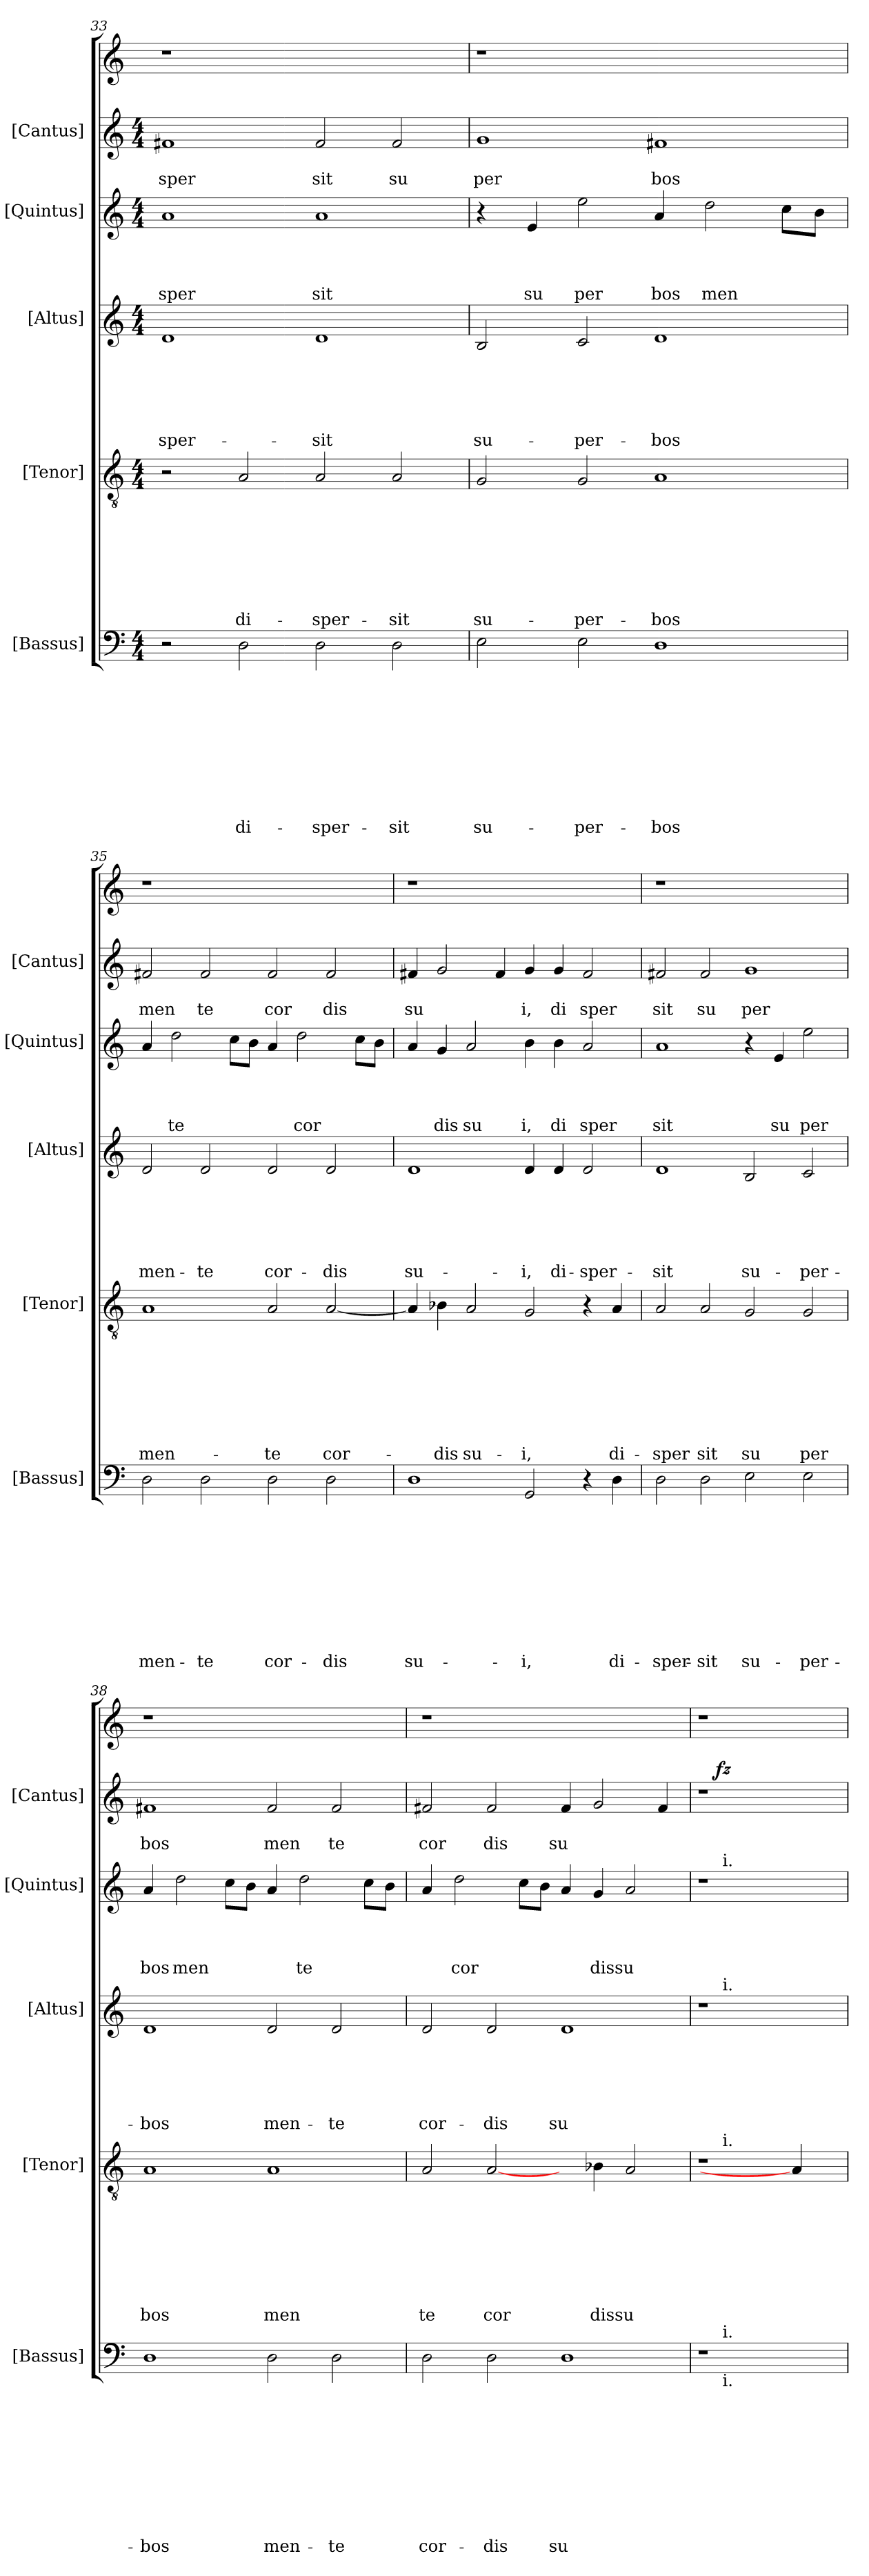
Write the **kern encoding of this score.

**kern	**text	**text	**text	**text	**text	**text	**text	**text	**text	**text	**kern	**text	**text	**text	**text	**text	**text	**text	**text	**dynam	**kern	**text	**text	**text	**text	**text	**text	**kern	**text	**text	**text	**text	**kern	**text	**text	**dynam	**kern
*part6	*part6	*part6	*part6	*part6	*part6	*part6	*part6	*part6	*part6	*part6	*part5	*part5	*part5	*part5	*part5	*part5	*part5	*part5	*part5	*part5	*part4	*part4	*part4	*part4	*part4	*part4	*part4	*part3	*part3	*part3	*part3	*part3	*part2	*part2	*part2	*part2	*part1
*staff6	*staff6	*staff6	*staff6	*staff6	*staff6	*staff6	*staff6	*staff6	*staff6	*staff6	*staff5	*staff5	*staff5	*staff5	*staff5	*staff5	*staff5	*staff5	*staff5	*staff5	*staff4	*staff4	*staff4	*staff4	*staff4	*staff4	*staff4	*staff3	*staff3	*staff3	*staff3	*staff3	*staff2	*staff2	*staff2	*staff2	*staff1
*I"[Bassus]	*	*	*	*	*	*	*	*	*	*	*I"[Tenor]	*	*	*	*	*	*	*	*	*	*I"[Altus]	*	*	*	*	*	*	*I"[Quintus]	*	*	*	*	*I"[Cantus]	*	*	*	*
*I'[Bassus]	*	*	*	*	*	*	*	*	*	*	*I'[Tenor]	*	*	*	*	*	*	*	*	*	*I'[Altus]	*	*	*	*	*	*	*I'[Quintus]	*	*	*	*	*I'[Cantus]	*	*	*	*
!!LO:PB:g=z
*clefF4	*	*	*	*	*	*	*	*	*	*	*clefGv2	*	*	*	*	*	*	*	*	*	*clefG2	*	*	*	*	*	*	*clefG2	*	*	*	*	*clefG2	*	*	*	*clefG2
*k[]	*	*	*	*	*	*	*	*	*	*	*k[]	*	*	*	*	*	*	*	*	*	*k[]	*	*	*	*	*	*	*k[]	*	*	*	*	*k[]	*	*	*	*k[]
*C:	*	*	*	*	*	*	*	*	*	*	*C:	*	*	*	*	*	*	*	*	*	*C:	*	*	*	*	*	*	*C:	*	*	*	*	*C:	*	*	*	*C:
*M4/4	*	*	*	*	*	*	*	*	*	*	*M4/4	*	*	*	*	*	*	*	*	*	*M4/4	*	*	*	*	*	*	*M4/4	*	*	*	*	*M4/4	*	*	*	*
=33	=33	=33	=33	=33	=33	=33	=33	=33	=33	=33	=33	=33	=33	=33	=33	=33	=33	=33	=33	=33	=33	=33	=33	=33	=33	=33	=33	=33	=33	=33	=33	=33	=33	=33	=33	=33	=33
!	!	!	!	!	!	!	!	!	!	!	!	!	!	!	!	!	!	!	!	!	!	!	!	!	!	!	!LO:LY:b	!	!	!	!	!LO:LY:b	!	!	!LO:LY:b	!	!
2r	.	.	.	.	.	.	.	.	.	.	2r	.	.	.	.	.	.	.	.	.	1d	.	.	.	.	.	sper-	1a	.	.	.	-sper	1f#X	.	sper	.	1r
!	!	!	!	!	!	!	!	!	!	!LO:LY:b	!	!	!	!	!	!	!	!	!LO:LY:b	!	!	!	!	!	!	!	!	!	!	!	!	!	!	!	!	!	!
2D\	.	.	.	.	.	.	.	.	.	di-	2A/	.	.	.	.	.	.	.	di-	.	.	.	.	.	.	.	.	.	.	.	.	.	.	.	.	.	.
!	!	!	!	!	!	!	!	!	!	!LO:LY:b	!	!	!	!	!	!	!	!	!LO:LY:b	!	!	!	!	!	!	!	!LO:LY:b	!	!	!	!	!LO:LY:b	!	!	!LO:LY:b	!	!
2D\	.	.	.	.	.	.	.	.	.	-sper-	2A/	.	.	.	.	.	.	.	-sper-	.	1d	.	.	.	.	.	-sit	1a	.	.	.	sit	2f#/	.	sit	.	1ryy
!	!	!	!	!	!	!	!	!	!	!LO:LY:b	!	!	!	!	!	!	!	!	!LO:LY:b	!	!	!	!	!	!	!	!	!	!	!	!	!	!	!	!LO:LY:b	!	!
2D\	.	.	.	.	.	.	.	.	.	-sit	2A/	.	.	.	.	.	.	.	-sit	.	.	.	.	.	.	.	.	.	.	.	.	.	2f#/	.	su	.	.
=34	=34	=34	=34	=34	=34	=34	=34	=34	=34	=34	=34	=34	=34	=34	=34	=34	=34	=34	=34	=34	=34	=34	=34	=34	=34	=34	=34	=34	=34	=34	=34	=34	=34	=34	=34	=34	=34
!	!	!	!	!	!	!	!	!	!	!LO:LY:b	!	!	!	!	!	!	!	!	!LO:LY:b	!	!	!	!	!	!	!	!LO:LY:b	!	!	!	!	!	!	!	!LO:LY:b	!	!
2E\	.	.	.	.	.	.	.	.	.	su-	2G/	.	.	.	.	.	.	.	su-	.	2B/	.	.	.	.	.	su-	4r	.	.	.	.	1g	.	per	.	1r
!	!	!	!	!	!	!	!	!	!	!	!	!	!	!	!	!	!	!	!	!	!	!	!	!	!	!	!	!	!	!	!	!LO:LY:b	!	!	!	!	!
.	.	.	.	.	.	.	.	.	.	.	.	.	.	.	.	.	.	.	.	.	.	.	.	.	.	.	.	4e/	.	.	.	su	.	.	.	.	.
!	!	!	!	!	!	!	!	!	!	!LO:LY:b	!	!	!	!	!	!	!	!	!LO:LY:b	!	!	!	!	!	!	!	!LO:LY:b	!	!	!	!	!LO:LY:b	!	!	!	!	!
2E\	.	.	.	.	.	.	.	.	.	-per-	2G/	.	.	.	.	.	.	.	-per-	.	2c/	.	.	.	.	.	-per-	2ee\	.	.	.	per	.	.	.	.	.
!	!	!	!	!	!	!	!	!	!	!LO:LY:b	!	!	!	!	!	!	!	!	!LO:LY:b	!	!	!	!	!	!	!	!LO:LY:b	!	!	!	!	!LO:LY:b	!	!	!LO:LY:b	!	!
1D	.	.	.	.	.	.	.	.	.	-bos	1A	.	.	.	.	.	.	.	-bos	.	1d	.	.	.	.	.	-bos	4a/	.	.	.	bos	1f#X	.	bos	.	1ryy
!	!	!	!	!	!	!	!	!	!	!	!	!	!	!	!	!	!	!	!	!	!	!	!	!	!	!	!	!	!	!	!	!LO:LY:b	!	!	!	!	!
.	.	.	.	.	.	.	.	.	.	.	.	.	.	.	.	.	.	.	.	.	.	.	.	.	.	.	.	2dd\	.	.	.	men	.	.	.	.	.
.	.	.	.	.	.	.	.	.	.	.	.	.	.	.	.	.	.	.	.	.	.	.	.	.	.	.	.	8cc\L	.	.	.	.	.	.	.	.	.
.	.	.	.	.	.	.	.	.	.	.	.	.	.	.	.	.	.	.	.	.	.	.	.	.	.	.	.	8b\J	.	.	.	.	.	.	.	.	.
=35	=35	=35	=35	=35	=35	=35	=35	=35	=35	=35	=35	=35	=35	=35	=35	=35	=35	=35	=35	=35	=35	=35	=35	=35	=35	=35	=35	=35	=35	=35	=35	=35	=35	=35	=35	=35	=35
!	!	!	!	!	!	!	!	!	!	!LO:LY:b	!	!	!	!	!	!	!	!	!LO:LY:b	!	!	!	!	!	!	!	!LO:LY:b	!	!	!	!	!	!	!	!LO:LY:b	!	!
2D\	.	.	.	.	.	.	.	.	.	men-	1A	.	.	.	.	.	.	.	men-	.	2d/	.	.	.	.	.	men-	4a/	.	.	.	.	2f#X/	.	men	.	1r
!	!	!	!	!	!	!	!	!	!	!	!	!	!	!	!	!	!	!	!	!	!	!	!	!	!	!	!	!	!	!	!	!LO:LY:b	!	!	!	!	!
.	.	.	.	.	.	.	.	.	.	.	.	.	.	.	.	.	.	.	.	.	.	.	.	.	.	.	.	2dd\	.	.	.	te	.	.	.	.	.
!	!	!	!	!	!	!	!	!	!	!LO:LY:b	!	!	!	!	!	!	!	!	!	!	!	!	!	!	!	!	!LO:LY:b	!	!	!	!	!	!	!	!LO:LY:b	!	!
2D\	.	.	.	.	.	.	.	.	.	-te	.	.	.	.	.	.	.	.	.	.	2d/	.	.	.	.	.	-te	.	.	.	.	.	2f#/	.	te	.	.
.	.	.	.	.	.	.	.	.	.	.	.	.	.	.	.	.	.	.	.	.	.	.	.	.	.	.	.	8cc\L	.	.	.	.	.	.	.	.	.
.	.	.	.	.	.	.	.	.	.	.	.	.	.	.	.	.	.	.	.	.	.	.	.	.	.	.	.	8b\J	.	.	.	.	.	.	.	.	.
!	!	!	!	!	!	!	!	!	!	!LO:LY:b	!	!	!	!	!	!	!	!	!LO:LY:b	!	!	!	!	!	!	!	!LO:LY:b	!	!	!	!	!	!	!	!LO:LY:b	!	!
2D\	.	.	.	.	.	.	.	.	.	cor-	2A/	.	.	.	.	.	.	.	-te	.	2d/	.	.	.	.	.	cor-	4a/	.	.	.	.	2f#/	.	cor	.	1ryy
!	!	!	!	!	!	!	!	!	!	!	!	!	!	!	!	!	!	!	!	!	!	!	!	!	!	!	!	!	!	!	!	!LO:LY:b	!	!	!	!	!
.	.	.	.	.	.	.	.	.	.	.	.	.	.	.	.	.	.	.	.	.	.	.	.	.	.	.	.	2dd\	.	.	.	cor	.	.	.	.	.
!	!	!	!	!	!	!	!	!	!	!LO:LY:b	!	!	!	!	!	!	!	!	!LO:LY:b	!	!	!	!	!	!	!	!LO:LY:b	!	!	!	!	!	!	!	!LO:LY:b	!	!
2D\	.	.	.	.	.	.	.	.	.	-dis	[<2A/	.	.	.	.	.	.	.	cor-	.	2d/	.	.	.	.	.	-dis	.	.	.	.	.	2f#/	.	dis	.	.
.	.	.	.	.	.	.	.	.	.	.	.	.	.	.	.	.	.	.	.	.	.	.	.	.	.	.	.	8cc\L	.	.	.	.	.	.	.	.	.
.	.	.	.	.	.	.	.	.	.	.	.	.	.	.	.	.	.	.	.	.	.	.	.	.	.	.	.	8b\J	.	.	.	.	.	.	.	.	.
=36	=36	=36	=36	=36	=36	=36	=36	=36	=36	=36	=36	=36	=36	=36	=36	=36	=36	=36	=36	=36	=36	=36	=36	=36	=36	=36	=36	=36	=36	=36	=36	=36	=36	=36	=36	=36	=36
!	!	!	!	!	!	!	!	!	!	!LO:LY:b	!	!	!	!	!	!	!	!	!	!	!	!	!	!	!	!	!LO:LY:b	!	!	!	!	!	!	!	!LO:LY:b	!	!
1D	.	.	.	.	.	.	.	.	.	su-	4A/]	.	.	.	.	.	.	.	.	.	1d	.	.	.	.	.	su-	4a/	.	.	.	.	4f#X/	.	su	.	1r
!	!	!	!	!	!	!	!	!	!	!	!	!	!	!	!	!	!	!	!LO:LY:b	!	!	!	!	!	!	!	!	!	!	!	!	!LO:LY:b	!	!	!	!	!
.	.	.	.	.	.	.	.	.	.	.	4B-X\	.	.	.	.	.	.	.	-dis	.	.	.	.	.	.	.	.	4g/	.	.	.	dis	2g/	.	.	.	.
!	!	!	!	!	!	!	!	!	!	!	!	!	!	!	!	!	!	!	!LO:LY:b	!	!	!	!	!	!	!	!	!	!	!	!	!LO:LY:b	!	!	!	!	!
.	.	.	.	.	.	.	.	.	.	.	2A/	.	.	.	.	.	.	.	su-	.	.	.	.	.	.	.	.	2a/	.	.	.	su	.	.	.	.	.
.	.	.	.	.	.	.	.	.	.	.	.	.	.	.	.	.	.	.	.	.	.	.	.	.	.	.	.	.	.	.	.	.	4f#/	.	.	.	.
!	!	!	!	!	!	!	!	!	!	!LO:LY:b	!	!	!	!	!	!	!	!	!LO:LY:b	!	!	!	!	!	!	!	!LO:LY:b	!	!	!	!	!LO:LY:b	!	!	!LO:LY:b	!	!
2GG/	.	.	.	.	.	.	.	.	.	-i,	2G/	.	.	.	.	.	.	.	-i,	.	4d/	.	.	.	.	.	-i,	4b\	.	.	.	i,	4g/	.	i,	.	1ryy
!	!	!	!	!	!	!	!	!	!	!	!	!	!	!	!	!	!	!	!	!	!	!	!	!	!	!	!LO:LY:b	!	!	!	!	!LO:LY:b	!	!	!LO:LY:b	!	!
.	.	.	.	.	.	.	.	.	.	.	.	.	.	.	.	.	.	.	.	.	4d/	.	.	.	.	.	di-	4b\	.	.	.	di	4g/	.	di	.	.
!	!	!	!	!	!	!	!	!	!	!	!	!	!	!	!	!	!	!	!	!	!	!	!	!	!	!	!LO:LY:b	!	!	!	!	!LO:LY:b	!	!	!LO:LY:b	!	!
4r	.	.	.	.	.	.	.	.	.	.	4r	.	.	.	.	.	.	.	.	.	2d/	.	.	.	.	.	-sper-	2a/	.	.	.	sper	2f#/	.	sper	.	.
!	!	!	!	!	!	!	!	!	!	!LO:LY:b	!	!	!	!	!	!	!	!	!LO:LY:b	!	!	!	!	!	!	!	!	!	!	!	!	!	!	!	!	!	!
4D\	.	.	.	.	.	.	.	.	.	di-	4A/	.	.	.	.	.	.	.	di-	.	.	.	.	.	.	.	.	.	.	.	.	.	.	.	.	.	.
!!LO:LB:g=z
=37	=37	=37	=37	=37	=37	=37	=37	=37	=37	=37	=37	=37	=37	=37	=37	=37	=37	=37	=37	=37	=37	=37	=37	=37	=37	=37	=37	=37	=37	=37	=37	=37	=37	=37	=37	=37	=37
!	!	!	!	!	!	!	!	!	!	!LO:LY:b	!	!	!	!	!	!	!	!	!LO:LY:b	!	!	!	!	!	!	!	!LO:LY:b	!	!	!	!	!LO:LY:b	!	!	!LO:LY:b	!	!
2D\	.	.	.	.	.	.	.	.	.	-sper-	2A/	.	.	.	.	.	.	.	-sper	.	1d	.	.	.	.	.	-sit	1a	.	.	.	sit	2f#X/	.	sit	.	1r
!	!	!	!	!	!	!	!	!	!	!LO:LY:b	!	!	!	!	!	!	!	!	!LO:LY:b	!	!	!	!	!	!	!	!	!	!	!	!	!	!	!	!LO:LY:b	!	!
2D\	.	.	.	.	.	.	.	.	.	-sit	2A/	.	.	.	.	.	.	.	sit	.	.	.	.	.	.	.	.	.	.	.	.	.	2f#/	.	su	.	.
!	!	!	!	!	!	!	!	!	!	!LO:LY:b	!	!	!	!	!	!	!	!	!LO:LY:b	!	!	!	!	!	!	!	!LO:LY:b	!	!	!	!	!	!	!	!LO:LY:b	!	!
2E\	.	.	.	.	.	.	.	.	.	su-	2G/	.	.	.	.	.	.	.	su	.	2B/	.	.	.	.	.	su-	4r	.	.	.	.	1g	.	per	.	1ryy
!	!	!	!	!	!	!	!	!	!	!	!	!	!	!	!	!	!	!	!	!	!	!	!	!	!	!	!	!	!	!	!	!LO:LY:b	!	!	!	!	!
.	.	.	.	.	.	.	.	.	.	.	.	.	.	.	.	.	.	.	.	.	.	.	.	.	.	.	.	4e/	.	.	.	su	.	.	.	.	.
!	!	!	!	!	!	!	!	!	!	!LO:LY:b	!	!	!	!	!	!	!	!	!LO:LY:b	!	!	!	!	!	!	!	!LO:LY:b	!	!	!	!	!LO:LY:b	!	!	!	!	!
2E\	.	.	.	.	.	.	.	.	.	-per-	2G/	.	.	.	.	.	.	.	per	.	2c/	.	.	.	.	.	-per-	2ee\	.	.	.	per	.	.	.	.	.
=38	=38	=38	=38	=38	=38	=38	=38	=38	=38	=38	=38	=38	=38	=38	=38	=38	=38	=38	=38	=38	=38	=38	=38	=38	=38	=38	=38	=38	=38	=38	=38	=38	=38	=38	=38	=38	=38
!	!	!	!	!	!	!	!	!	!	!LO:LY:b	!	!	!	!	!	!	!	!	!LO:LY:b	!	!	!	!	!	!	!	!LO:LY:b	!	!	!	!	!LO:LY:b	!	!	!LO:LY:b	!	!
1D	.	.	.	.	.	.	.	.	.	-bos	1A	.	.	.	.	.	.	.	bos	.	1d	.	.	.	.	.	-bos	4a/	.	.	.	bos	1f#X	.	bos	.	1r
!	!	!	!	!	!	!	!	!	!	!	!	!	!	!	!	!	!	!	!	!	!	!	!	!	!	!	!	!	!	!	!	!LO:LY:b	!	!	!	!	!
.	.	.	.	.	.	.	.	.	.	.	.	.	.	.	.	.	.	.	.	.	.	.	.	.	.	.	.	2dd\	.	.	.	men	.	.	.	.	.
.	.	.	.	.	.	.	.	.	.	.	.	.	.	.	.	.	.	.	.	.	.	.	.	.	.	.	.	8cc\L	.	.	.	.	.	.	.	.	.
.	.	.	.	.	.	.	.	.	.	.	.	.	.	.	.	.	.	.	.	.	.	.	.	.	.	.	.	8b\J	.	.	.	.	.	.	.	.	.
!	!	!	!	!	!	!	!	!	!	!LO:LY:b	!	!	!	!	!	!	!	!	!LO:LY:b	!	!	!	!	!	!	!	!LO:LY:b	!	!	!	!	!	!	!	!LO:LY:b	!	!
2D\	.	.	.	.	.	.	.	.	.	men-	1A	.	.	.	.	.	.	.	men	.	2d/	.	.	.	.	.	men-	4a/	.	.	.	.	2f#/	.	men	.	1ryy
!	!	!	!	!	!	!	!	!	!	!	!	!	!	!	!	!	!	!	!	!	!	!	!	!	!	!	!	!	!	!	!	!LO:LY:b	!	!	!	!	!
.	.	.	.	.	.	.	.	.	.	.	.	.	.	.	.	.	.	.	.	.	.	.	.	.	.	.	.	2dd\	.	.	.	te	.	.	.	.	.
!	!	!	!	!	!	!	!	!	!	!LO:LY:b	!	!	!	!	!	!	!	!	!	!	!	!	!	!	!	!	!LO:LY:b	!	!	!	!	!	!	!	!LO:LY:b	!	!
2D\	.	.	.	.	.	.	.	.	.	-te	.	.	.	.	.	.	.	.	.	.	2d/	.	.	.	.	.	-te	.	.	.	.	.	2f#/	.	te	.	.
.	.	.	.	.	.	.	.	.	.	.	.	.	.	.	.	.	.	.	.	.	.	.	.	.	.	.	.	8cc\L	.	.	.	.	.	.	.	.	.
.	.	.	.	.	.	.	.	.	.	.	.	.	.	.	.	.	.	.	.	.	.	.	.	.	.	.	.	8b\J	.	.	.	.	.	.	.	.	.
=39	=39	=39	=39	=39	=39	=39	=39	=39	=39	=39	=39	=39	=39	=39	=39	=39	=39	=39	=39	=39	=39	=39	=39	=39	=39	=39	=39	=39	=39	=39	=39	=39	=39	=39	=39	=39	=39
!	!	!	!	!	!	!	!	!	!	!LO:LY:b	!	!	!	!	!	!	!	!	!LO:LY:b	!	!	!	!	!	!	!	!LO:LY:b	!	!	!	!	!	!	!	!LO:LY:b	!	!
2D\	.	.	.	.	.	.	.	.	.	cor-	2A/	.	.	.	.	.	.	.	te	.	2d/	.	.	.	.	.	cor-	4a/	.	.	.	.	2f#X/	.	cor	.	1r
!	!	!	!	!	!	!	!	!	!	!	!	!	!	!	!	!	!	!	!	!	!	!	!	!	!	!	!	!	!	!	!	!LO:LY:b	!	!	!	!	!
.	.	.	.	.	.	.	.	.	.	.	.	.	.	.	.	.	.	.	.	.	.	.	.	.	.	.	.	2dd\	.	.	.	cor	.	.	.	.	.
!	!	!	!	!	!	!	!	!	!	!LO:LY:b	!	!	!	!	!	!	!	!	!LO:LY:b	!	!	!	!	!	!	!	!LO:LY:b	!	!	!	!	!	!	!	!LO:LY:b	!	!
2D\	.	.	.	.	.	.	.	.	.	-dis	[2A/	.	.	.	.	.	.	.	cor	.	2d/	.	.	.	.	.	-dis	.	.	.	.	.	2f#/	.	dis	.	.
.	.	.	.	.	.	.	.	.	.	.	.	.	.	.	.	.	.	.	.	.	.	.	.	.	.	.	.	8cc\L	.	.	.	.	.	.	.	.	.
.	.	.	.	.	.	.	.	.	.	.	.	.	.	.	.	.	.	.	.	.	.	.	.	.	.	.	.	8b\J	.	.	.	.	.	.	.	.	.
!	!	!	!	!	!	!	!	!	!	!LO:LY:b	!	!	!	!	!	!	!	!	!	!	!	!	!	!	!	!	!LO:LY:b	!	!	!	!	!	!	!	!LO:LY:b	!	!
1D	.	.	.	.	.	.	.	.	.	su-	4ryy	.	.	.	.	.	.	.	.	.	1d	.	.	.	.	.	su-	4a/	.	.	.	.	4f#/	.	su	.	1ryy
!	!	!	!	!	!	!	!	!	!	!	!	!	!	!	!	!	!	!	!LO:LY:b	!	!	!	!	!	!	!	!	!	!	!	!	!LO:LY:b	!	!	!	!	!
.	.	.	.	.	.	.	.	.	.	.	4B-X\	.	.	.	.	.	.	.	dis	.	.	.	.	.	.	.	.	4g/	.	.	.	dis	2g/	.	.	.	.
!	!	!	!	!	!	!	!	!	!	!	!	!	!	!	!	!	!	!	!LO:LY:b	!	!	!	!	!	!	!	!	!	!	!	!	!LO:LY:b	!	!	!	!	!
.	.	.	.	.	.	.	.	.	.	.	2A/	.	.	.	.	.	.	.	su	.	.	.	.	.	.	.	.	2a/	.	.	.	su	.	.	.	.	.
.	.	.	.	.	.	.	.	.	.	.	.	.	.	.	.	.	.	.	.	.	.	.	.	.	.	.	.	.	.	.	.	.	4f#/	.	.	.	.
=40	=40	=40	=40	=40	=40	=40	=40	=40	=40	=40	=40	=40	=40	=40	=40	=40	=40	=40	=40	=40	=40	=40	=40	=40	=40	=40	=40	=40	=40	=40	=40	=40	=40	=40	=40	=40	=40
*^	*	*	*	*	*	*	*	*	*	*	*^	*	*	*	*	*	*	*	*	*	*^	*	*	*	*	*	*	*^	*	*	*	*	*^	*	*	*	*
*	*	*	*	*	*	*	*	*	*	*	*	*	*^	*	*	*	*	*	*	*	*	*	*	*	*	*	*	*	*	*	*	*	*	*	*	*	*	*	*	*	*	*
1r	16..ryy	.	.	.	.	.	.	.	.	.	.	1r	16.ryy	16..ryy	.	.	.	.	.	.	.	.	.	1r	16..ryy	.	.	.	.	.	.	1r	16..ryy	.	.	.	.	1r	16.ryy	.	.	.	1r
!	!	!	!	!	!	!	!	!	!	!	!	!	!	!	!	!	!	!	!	!	!	!	!LO:DY:a	!	!	!	!	!	!	!	!	!	!	!	!	!	!	!	!	!	!	!	!
!	!	!	!	!	!	!	!	!	!	!	!	!	!	!	!	!	!	!	!	!	!	!	!LO:DY:n=1:b	!	!	!	!	!	!	!	!	!	!	!	!	!	!	!	!	!	!	!	!
!	!	!	!	!	!	!	!	!	!	!	!	!	!	!	!	!	!	!	!	!	!	!	!LO:DY:n=2:b	!	!	!	!	!	!	!	!	!	!	!	!	!	!	!	!	!	!	!LO:DY:b	!
.	.	.	.	.	.	.	.	.	.	.	.	.	1ryy	.	.	.	.	.	.	.	.	.	ffff fz fz	.	.	.	.	.	.	.	.	.	.	.	.	.	.	.	1ryy	.	.	fz	.
!	!	!	!	!	!	!	!	!	!	!	!	!	!	!	!	!	!	!	!	!	!	!	!	!	!	!	!	!	!	!	!	!	!LO:TX:a:t=i.	!	!	!	!	!	!	!	!	!	!
!	!	!	!	!	!	!	!	!	!	!	!	!	!	!	!	!	!	!	!	!	!	!	!	!	!LO:TX:a:t=i.	!	!	!	!	!	!	!	!	!	!	!	!	!	!	!	!	!	!
!	!	!	!	!	!	!	!	!	!	!	!	!	!	!LO:TX:a:t=i.	!	!	!	!	!	!	!	!	!	!	!	!	!	!	!	!	!	!	!	!	!	!	!	!	!	!	!	!	!
!	!LO:TX:a:t=i.	!	!	!	!	!	!	!	!	!	!	!	!	!	!	!	!	!	!	!	!	!	!	!	!	!	!	!	!	!	!	!	!	!	!	!	!	!	!	!	!	!	!
!	!LO:TX:b:t=i.	!	!	!	!	!	!	!	!	!	!	!	!	!	!	!	!	!	!	!	!	!	!	!	!	!	!	!	!	!	!	!	!	!	!	!	!	!	!	!	!	!	!
.	1ryy	.	.	.	.	.	.	.	.	.	.	.	.	1ryy	.	.	.	.	.	.	.	.	.	.	1ryy	.	.	.	.	.	.	.	1ryy	.	.	.	.	.	.	.	.	.	.
4ryy	.	.	.	.	.	.	.	.	.	.	.	4A/]	.	.	.	.	.	.	.	.	.	.	.	4ryy	.	.	.	.	.	.	.	4ryy	.	.	.	.	.	4ryy	.	.	.	.	4ryy
.	.	.	.	.	.	.	.	.	.	.	.	.	8ryy	.	.	.	.	.	.	.	.	.	.	.	.	.	.	.	.	.	.	.	.	.	.	.	.	.	8ryy	.	.	.	.
.	8ryy	.	.	.	.	.	.	.	.	.	.	.	.	8ryy	.	.	.	.	.	.	.	.	.	.	8ryy	.	.	.	.	.	.	.	8ryy	.	.	.	.	.	.	.	.	.	.
.	.	.	.	.	.	.	.	.	.	.	.	.	32ryy	.	.	.	.	.	.	.	.	.	.	.	.	.	.	.	.	.	.	.	.	.	.	.	.	.	32ryy	.	.	.	.
.	64ryy	.	.	.	.	.	.	.	.	.	.	.	.	64ryy	.	.	.	.	.	.	.	.	.	.	64ryy	.	.	.	.	.	.	.	64ryy	.	.	.	.	.	.	.	.	.	.
*v	*v	*	*	*	*	*	*	*	*	*	*	*	*	*	*	*	*	*	*	*	*	*	*	*v	*v	*	*	*	*	*	*	*v	*v	*	*	*	*	*v	*v	*	*	*	*
*	*	*	*	*	*	*	*	*	*	*	*v	*v	*v	*	*	*	*	*	*	*	*	*	*	*	*	*	*	*	*	*	*	*	*	*	*	*	*	*	*
=	=	=	=	=	=	=	=	=	=	=	=	=	=	=	=	=	=	=	=	=	=	=	=	=	=	=	=	=	=	=	=	=	=	=	=	=	=
*-	*-	*-	*-	*-	*-	*-	*-	*-	*-	*-	*-	*-	*-	*-	*-	*-	*-	*-	*-	*-	*-	*-	*-	*-	*-	*-	*-	*-	*-	*-	*-	*-	*-	*-	*-	*-	*-
